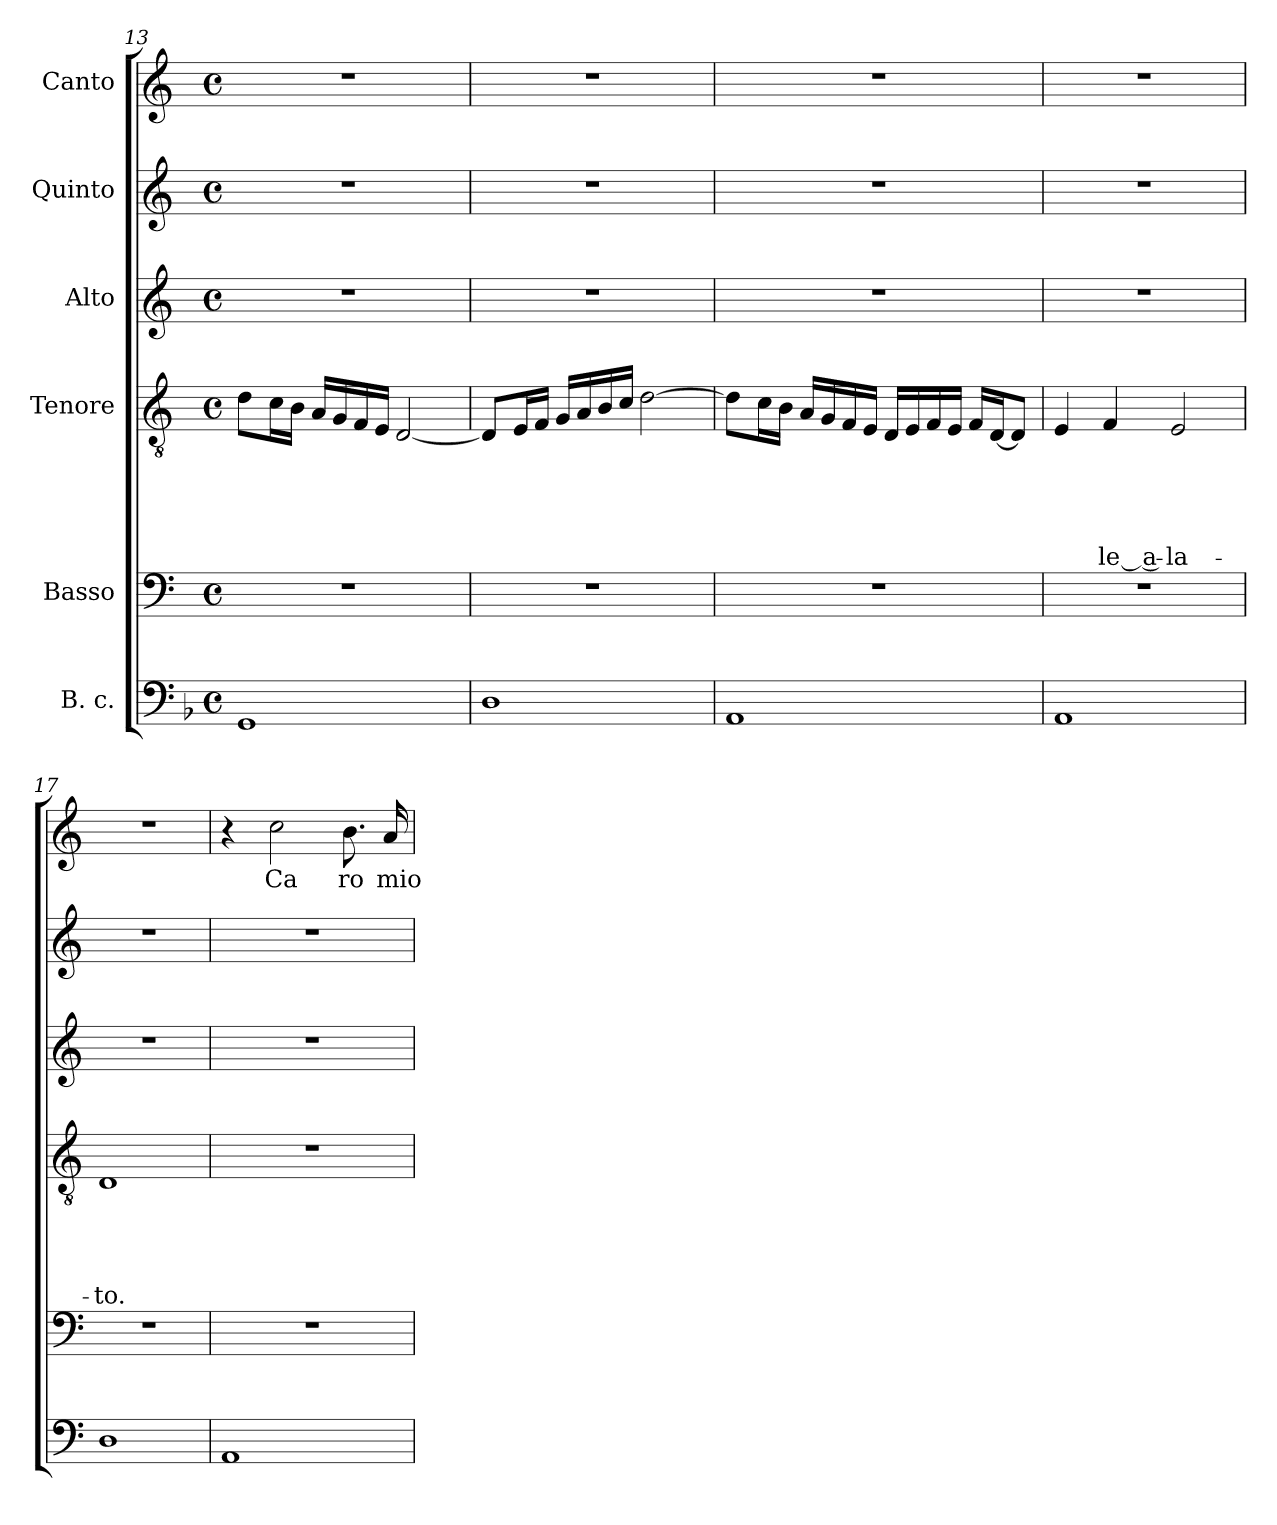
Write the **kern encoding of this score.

**kern	**kern	**kern	**text	**text	**text	**text	**text	**kern	**kern	**kern	**text
*part6	*part5	*part4	*part4	*part4	*part4	*part4	*part4	*part3	*part2	*part1	*part1
*staff6	*staff5	*staff4	*staff4	*staff4	*staff4	*staff4	*staff4	*staff3	*staff2	*staff1	*staff1
*I"B. c.	*I"Basso	*I"Tenore	*	*	*	*	*	*I"Alto	*I"Quinto	*I"Canto	*
*clefF4	*clefF4	*clefGv2	*	*	*	*	*	*clefG2	*clefG2	*clefG2	*
*k[b-]	*k[]	*k[]	*	*	*	*	*	*k[]	*k[]	*k[]	*
*F:	*C:	*C:	*	*	*	*	*	*C:	*C:	*C:	*
*M4/4	*M4/4	*M4/4	*	*	*	*	*	*M4/4	*M4/4	*M4/4	*
*met(c)	*met(c)	*met(c)	*	*	*	*	*	*met(c)	*met(c)	*met(c)	*
=13	=13	=13	=13	=13	=13	=13	=13	=13	=13	=13	=13
1GG	1r	8d\L	.	.	.	.	.	1r	1r	1r	.
.	.	16c\L	.	.	.	.	.	.	.	.	.
.	.	16B\JJ	.	.	.	.	.	.	.	.	.
.	.	16A/LL	.	.	.	.	.	.	.	.	.
.	.	16G/	.	.	.	.	.	.	.	.	.
.	.	16F/	.	.	.	.	.	.	.	.	.
.	.	16E/JJ	.	.	.	.	.	.	.	.	.
.	.	[<2D/	.	.	.	.	.	.	.	.	.
!!LO:LB:g=z
=14	=14	=14	=14	=14	=14	=14	=14	=14	=14	=14	=14
*k[]	*	*	*	*	*	*	*	*	*	*	*
*C:	*	*	*	*	*	*	*	*	*	*	*
1D	1r	8D/L]	.	.	.	.	.	1r	1r	1r	.
.	.	16E/L	.	.	.	.	.	.	.	.	.
.	.	16F/JJ	.	.	.	.	.	.	.	.	.
.	.	16G/LL	.	.	.	.	.	.	.	.	.
.	.	16A/	.	.	.	.	.	.	.	.	.
.	.	16B/	.	.	.	.	.	.	.	.	.
.	.	16c/JJ	.	.	.	.	.	.	.	.	.
.	.	[>2d\	.	.	.	.	.	.	.	.	.
=15	=15	=15	=15	=15	=15	=15	=15	=15	=15	=15	=15
1AA	1r	8d\L]	.	.	.	.	.	1r	1r	1r	.
.	.	16c\L	.	.	.	.	.	.	.	.	.
.	.	16B\JJ	.	.	.	.	.	.	.	.	.
.	.	16A/LL	.	.	.	.	.	.	.	.	.
.	.	16G/	.	.	.	.	.	.	.	.	.
.	.	16F/	.	.	.	.	.	.	.	.	.
.	.	16E/JJ	.	.	.	.	.	.	.	.	.
.	.	16D/LL	.	.	.	.	.	.	.	.	.
.	.	16E/	.	.	.	.	.	.	.	.	.
.	.	16F/	.	.	.	.	.	.	.	.	.
.	.	16E/JJ	.	.	.	.	.	.	.	.	.
.	.	16F/LL	.	.	.	.	.	.	.	.	.
.	.	[<16D/J	.	.	.	.	.	.	.	.	.
.	.	8D/J]	.	.	.	.	.	.	.	.	.
=16	=16	=16	=16	=16	=16	=16	=16	=16	=16	=16	=16
1AA	1r	4E/	.	.	.	.	.	1r	1r	1r	.
!	!	!	!	!	!	!	!LO:LY:b:rj	!	!	!	!
.	.	4F/	.	.	.	.	-le‿ a-	.	.	.	.
!	!	!	!	!	!	!	!LO:LY:b	!	!	!	!
.	.	2E/	.	.	.	.	-la-	.	.	.	.
=17	=17	=17	=17	=17	=17	=17	=17	=17	=17	=17	=17
!	!	!	!	!	!	!	!LO:LY:b	!	!	!	!
1D	1r	1D	.	.	.	.	-to.	1r	1r	1r	.
=18	=18	=18	=18	=18	=18	=18	=18	=18	=18	=18	=18
1AA	1r	1r	.	.	.	.	.	1r	1r	4r	.
!	!	!	!	!	!	!	!	!	!	!	!LO:LY:b
.	.	.	.	.	.	.	.	.	.	2cc\	Ca
!	!	!	!	!	!	!	!	!	!	!	!LO:LY:b
.	.	.	.	.	.	.	.	.	.	8.b\	ro
!	!	!	!	!	!	!	!	!	!	!	!LO:LY:b
.	.	.	.	.	.	.	.	.	.	16a/	mio
=	=	=	=	=	=	=	=	=	=	=	=
*-	*-	*-	*-	*-	*-	*-	*-	*-	*-	*-	*-
